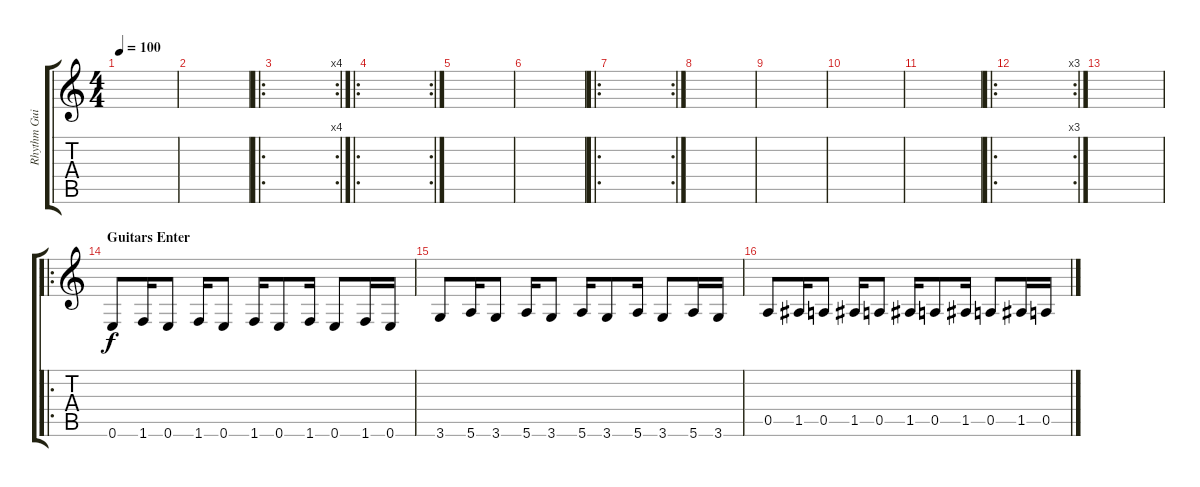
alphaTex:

\track ("Rhythm Guitar" "Rhythm Gui") {instrument distortionguitar}
\staff {score tabs}
\tuning (E4 B3 G3 D3 A2 E2) {hide}
\ts (4 4)
\tempo 100
\clef g2
\ks c
|
|
\ro
\rc 4
|
\ro
\rc 2
|
|
|
\ro
\rc 2
|
|
|
|
|
\ro
\rc 3
|
|
\ro
\section ("" "Guitars Enter")
0.6.8 1.6.16 0.6.8 1.6.16 0.6.8 1.6.16 0.6.8 1.6.16 0.6.8 1.6.16 0.6.16 |
3.6.8 5.6.16 3.6.8 5.6.16 3.6.8 5.6.16 3.6.8 5.6.16 3.6.8 5.6.16 3.6.16 |
0.5.8 1.5.16 0.5.8 1.5.16 0.5.8 1.5.16 0.5.8 1.5.16 0.5.8 1.5.16 0.5.16
